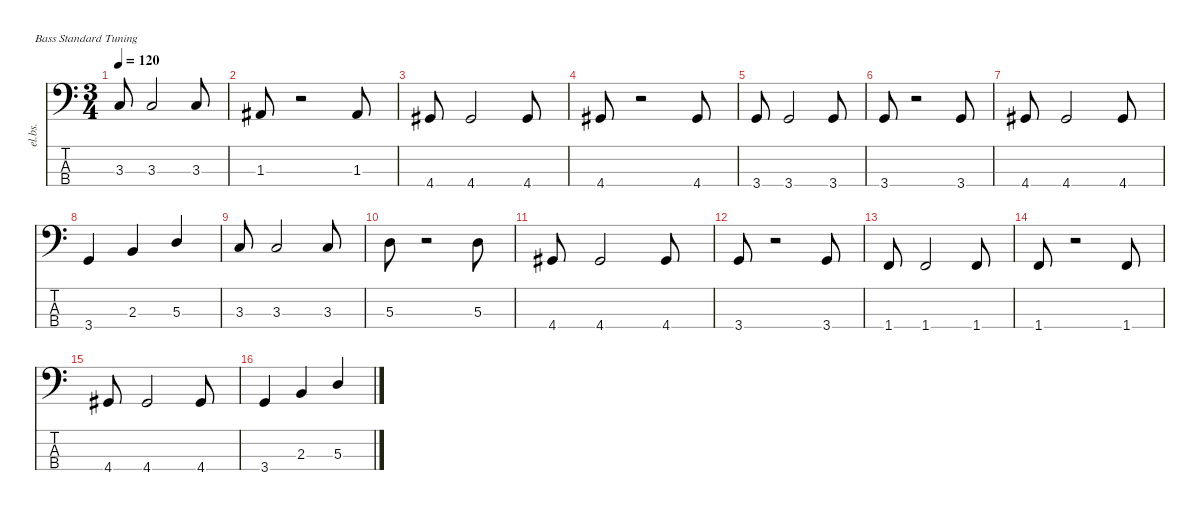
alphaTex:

\defaultSystemsLayout 4
\hideDynamics
\bracketExtendMode nobrackets
\otherSystemsTrackNameOrientation horizontal
\track ("Electric Bass" "el.bs.") {solo instrument electricbassfinger}
\staff {score tabs}
\tuning (G2 D2 A1 E1)
\ts (3 4)
\beaming (8 2 2 2)
\tempo 120
\clef f4
\ks c
3.3.8{dy mf instrument electricbassfinger beam Up} 3.3.2{beam Up} 3.3.8{beam Up} |
1.3{acc #}.8{beam Up} r.2{beam Up} 1.3{acc #}.8{beam Up} |
4.4{acc #}.8{beam Up} 4.4{acc #}.2{beam Up} 4.4{acc #}.8{beam Up} |
4.4{acc #}.8{beam Up} r.2{beam Up} 4.4{acc #}.8{beam Up} |
3.4.8{beam Up} 3.4.2{beam Up} 3.4.8{beam Up} |
3.4.8{beam Up} r.2{beam Up} 3.4.8{beam Up} |
4.4{acc #}.8{beam Up} 4.4{acc #}.2{beam Up} 4.4{acc #}.8{beam Up} |
3.4.4{beam Up} 2.3.4{beam Up} 5.3.4{beam Up} |
3.3.8{beam Up} 3.3.2{beam Up} 3.3.8{beam Up} |
5.3.8{beam Down} r.2{beam Down} 5.3.8{beam Down} |
4.4{acc #}.8{beam Up} 4.4{acc #}.2{beam Up} 4.4{acc #}.8{beam Up} |
3.4.8{beam Up} r.2{beam Up} 3.4.8{beam Up} |
1.4.8{beam Up} 1.4.2{beam Up} 1.4.8{beam Up} |
1.4.8{beam Up} r.2{beam Up} 1.4.8{beam Up} |
4.4{acc #}.8{beam Up} 4.4{acc #}.2{beam Up} 4.4{acc #}.8{beam Up} |
3.4.4{beam Up} 2.3.4{beam Up} 5.3.4{beam Up}
